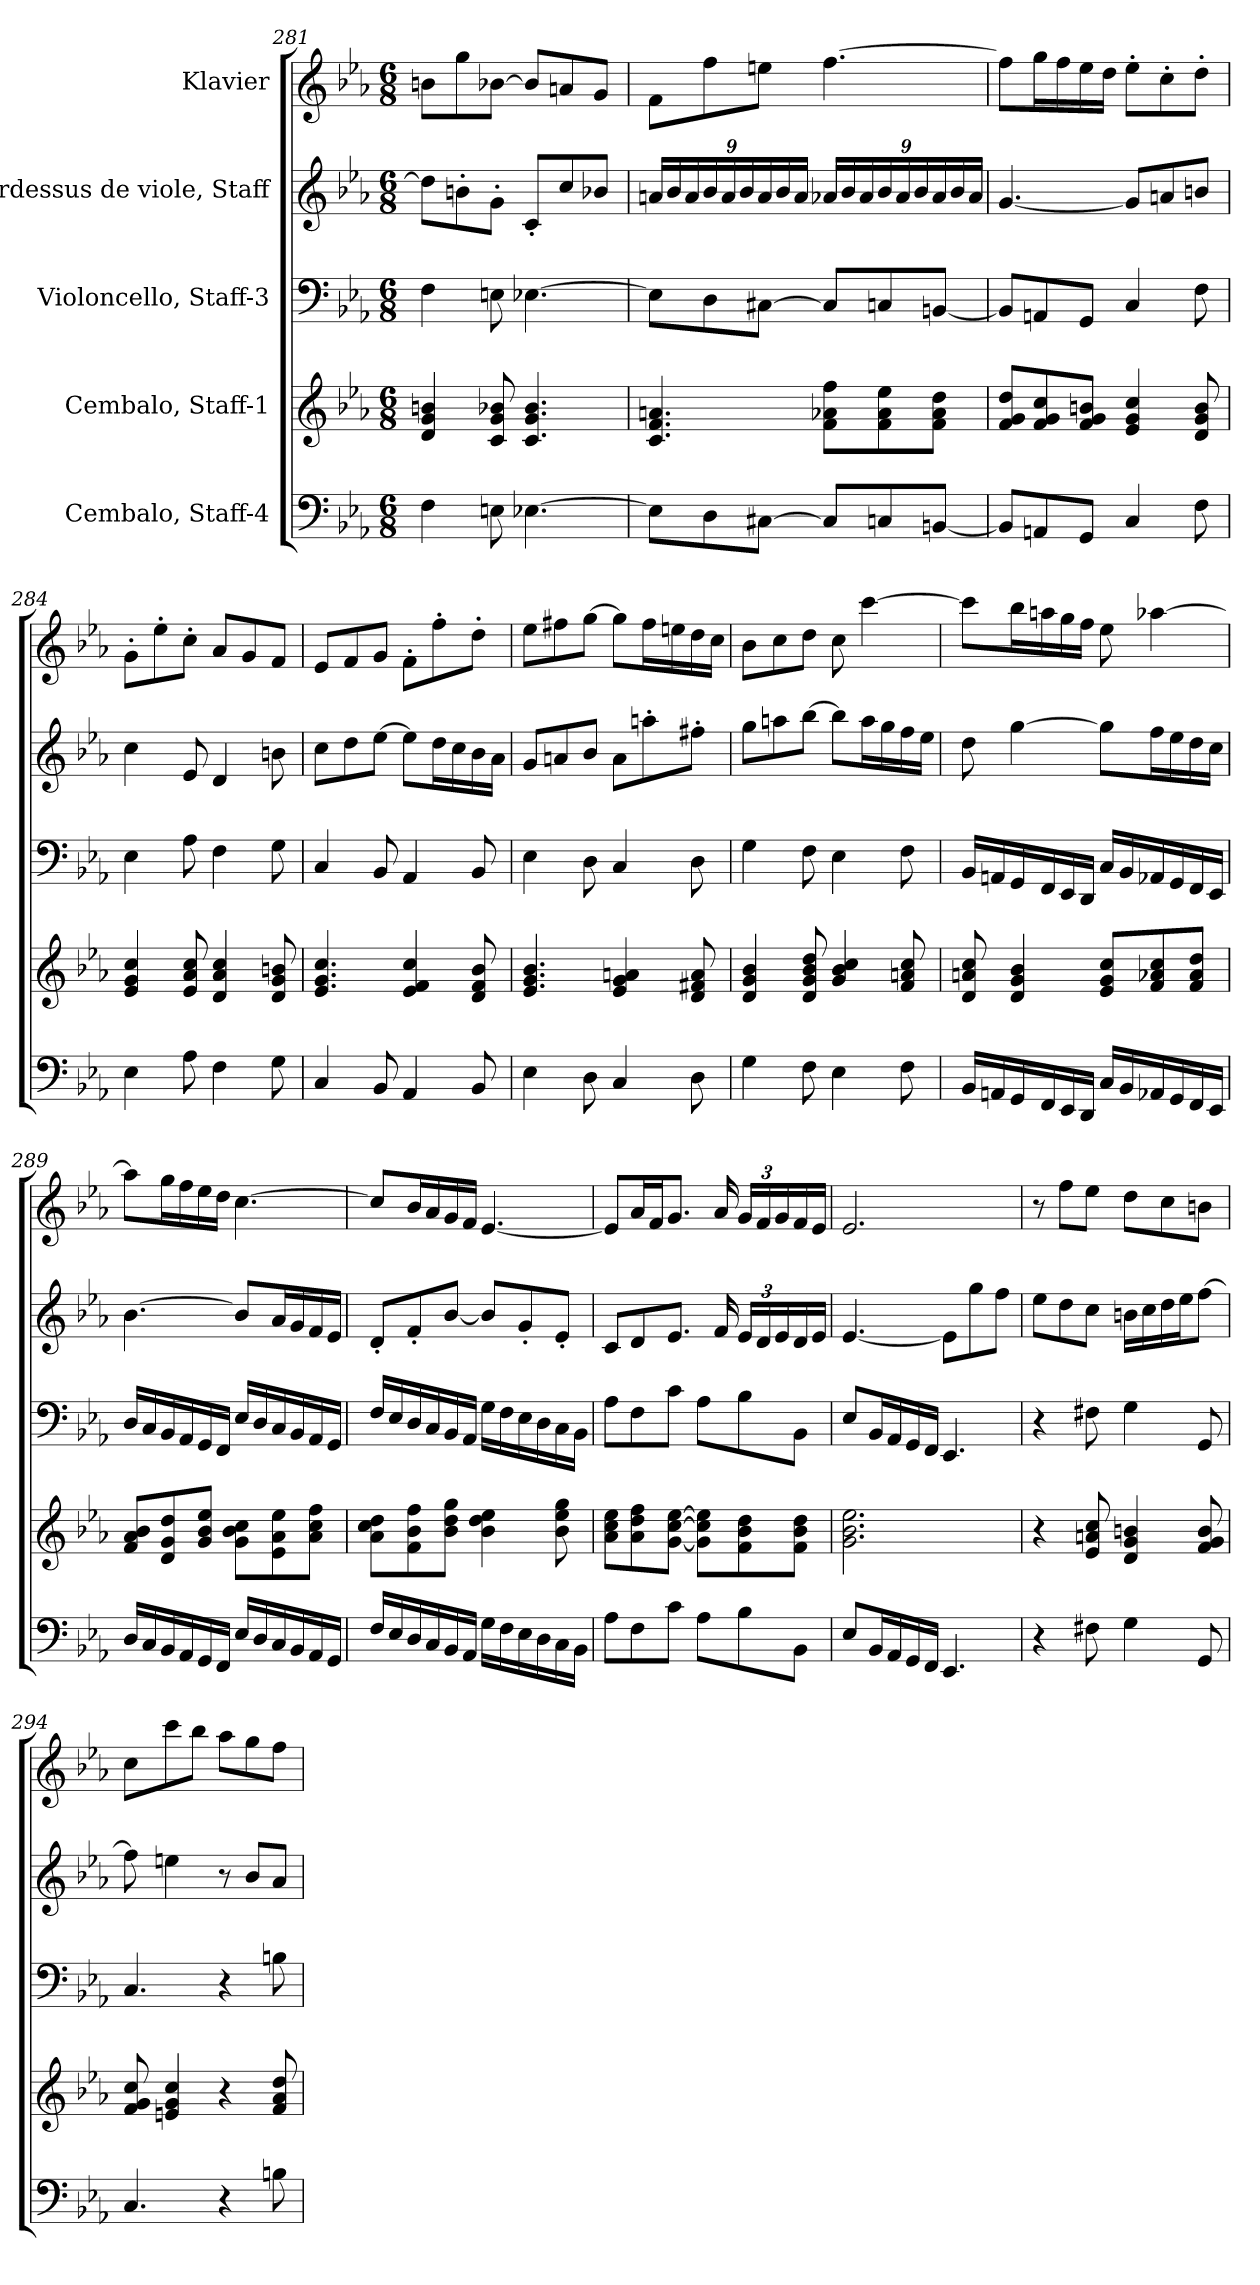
**kern	**kern	**kern	**kern	**kern
*part5	*part4	*part3	*part2	*part1
*staff5	*staff4	*staff3	*staff2	*staff1
*I"Cembalo, Staff-4	*I"Cembalo, Staff-1	*I"Violoncello, Staff-3	*I"Pardessus de viole, Staff	*I"Klavier
!!LO:PB:g=z
*clefF4	*clefG2	*clefF4	*clefG2	*clefG2
*ITrd7c12	*	*	*	*
*k[b-e-a-]	*k[b-e-a-]	*k[b-e-a-]	*k[b-e-a-]	*k[b-e-a-]
*M6/8	*M6/8	*M6/8	*M6/8	*M6/8
=281	=281	=281	=281	=281
4FF\	4d/ 4g/ 4bn/	4F\	8dd\L]	8bn\L
.	.	.	8bn'\	8gg\
8EEn\	8c/ 8g/ 8b-X/	8En\	8g'\J	[8b-X\J
[4.EE-X\	4.c/ 4.g/ 4.b-/	[4.E-X\	8c'/L	8b-/L]
.	.	.	8cc/	8an/
.	.	.	8b-X/J	8g/J
=282	=282	=282	=282	=282
*	*	*	*Xbrackettup	*
8EE-\L]	4.c/ 4.f/ 4.an/	8E-\L]	24an/LL	8f\L
.	.	.	24b-/	.
.	.	.	24a/	.
8DD\	.	8D\	24b-/	8ff\
.	.	.	24a/	.
.	.	.	24b-/	.
[8CC#X\J	.	[8C#X\J	24a/	8een\J
.	.	.	24b-/	.
.	.	.	24a/JJ	.
8CC#/L]	8f\ 8a-X\ 8ff\L	8C#/L]	24a-X/LL	[4.ff\
.	.	.	24b-/	.
.	.	.	24a-/	.
8CCn/	8f\ 8a-\ 8ee-\	8Cn/	24b-/	.
.	.	.	24a-/	.
.	.	.	24b-/	.
[8BBBn/J	8f\ 8a-\ 8dd\J	[8BBn/J	24a-/	.
.	.	.	24b-/	.
.	.	.	24a-/JJ	.
=283	=283	=283	=283	=283
8BBB/L]	8f/ 8g/ 8dd/L	8BB/L]	[4.g/	8ff\L]
8AAAn/	8f/ 8g/ 8cc/	8AAn/	.	16gg\L
.	.	.	.	16ff\
8GGG/J	8f/ 8g/ 8bn/J	8GG/J	.	16ee-\
.	.	.	.	16dd\JJ
4CC/	4e-/ 4g/ 4cc/	4C/	8g/L]	8ee-'\L
.	.	.	8an/	8cc'\
8FF\	8d/ 8g/ 8b/	8F\	8bn/J	8dd'\J
!!LO:LB:g=z
=284	=284	=284	=284	=284
4EE-\	4e-/ 4g/ 4cc/	4E-\	4cc\	8g'\L
.	.	.	.	8ee-'\
8AA-\	8e-/ 8a-/ 8cc/	8A-\	8e-/	8cc'\J
4FF\	4d/ 4a-/ 4cc/	4F\	4d/	8a-/L
.	.	.	.	8g/
8GG\	8d/ 8g/ 8bn/	8G\	8bn\	8f/J
=285	=285	=285	=285	=285
4CC/	4.e-/ 4.g/ 4.cc/	4C/	8cc\L	8e-/L
.	.	.	8dd\	8f/
8BBB-/	.	8BB-/	[8ee-\J	8g/J
4AAA-/	4e-/ 4f/ 4cc/	4AA-/	8ee-\L]	8f'\L
.	.	.	16dd\L	8ff'\
.	.	.	16cc\	.
8BBB-/	8d/ 8f/ 8b-/	8BB-/	16b-\	8dd'\J
.	.	.	16a-\JJ	.
=286	=286	=286	=286	=286
4EE-\	4.e-/ 4.g/ 4.b-/	4E-\	8g/L	8ee-\L
.	.	.	8an/	8ff#X\
8DD\	.	8D\	8b-/J	[8gg\J
4CC/	4e-/ 4g/ 4an/	4C/	8a\L	8gg\L]
.	.	.	8aan'\	16ff#\L
.	.	.	.	16een\
8DD\	8d/ 8f#X/ 8a/	8D\	8ff#X'\J	16dd\
.	.	.	.	16cc\JJ
=287	=287	=287	=287	=287
4GG\	4d/ 4g/ 4b-/	4G\	8gg\L	8b-\L
.	.	.	8aan\	8cc\
8FF\	8d/ 8g/ 8b-/ 8dd/	8F\	[8bb-\J	8dd\J
4EE-\	4g/ 4b-/ 4cc/	4E-\	8bb-\L]	8cc\
.	.	.	16aa\L	[4ccc\
.	.	.	16gg\	.
8FF\	8f/ 8an/ 8cc/	8F\	16ff\	.
.	.	.	16ee-\JJ	.
!!LO:PB:g=z
=288	=288	=288	=288	=288
16BBB-/LL	8d/ 8an/ 8cc/	16BB-/LL	8dd\	8ccc\L]
16AAAn/	.	16AAn/	.	.
16GGG/	4d/ 4g/ 4b-/	16GG/	[4gg\	16bb-\L
16FFF/	.	16FF/	.	16aan\
16EEE-/	.	16EE-/	.	16gg\
16DDD/JJ	.	16DD/JJ	.	16ff\JJ
16CC/LL	8e-/ 8g/ 8cc/L	16C/LL	8gg\L]	8ee-\
16BBB-/	.	16BB-/	.	.
16AAA-X/	8f/ 8a-X/ 8cc/	16AA-X/	16ff\L	[4aa-X\
16GGG/	.	16GG/	16ee-\	.
16FFF/	8f/ 8a-/ 8dd/J	16FF/	16dd\	.
16EEE-/JJ	.	16EE-/JJ	16cc\JJ	.
=289	=289	=289	=289	=289
16DD/LL	8f/ 8a-/ 8b-/L	16D/LL	[4.b-\	8aa-\L]
16CC/	.	16C/	.	.
16BBB-/	8d/ 8g/ 8dd/	16BB-/	.	16gg\L
16AAA-/	.	16AA-/	.	16ff\
16GGG/	8g/ 8b-/ 8ee-/J	16GG/	.	16ee-\
16FFF/JJ	.	16FF/JJ	.	16dd\JJ
16EE-/LL	8g\ 8b-\ 8cc\L	16E-/LL	8b-/L]	[4.cc\
16DD/	.	16D/	.	.
16CC/	8e-\ 8a-\ 8ee-\	16C/	16a-/L	.
16BBB-/	.	16BB-/	16g/	.
16AAA-/	8a-\ 8cc\ 8ff\J	16AA-/	16f/	.
16GGG/JJ	.	16GG/JJ	16e-/JJ	.
=290	=290	=290	=290	=290
16FF/LL	8a-\ 8cc\ 8dd\L	16F/LL	8d'/L	8cc/L]
16EE-/	.	16E-/	.	.
16DD/	8f\ 8b-\ 8ff\	16D/	8f'/	16b-/L
16CC/	.	16C/	.	16a-/
16BBB-/	8b-\ 8dd\ 8gg\J	16BB-/	[8b-/J	16g/
16AAA-/JJ	.	16AA-/JJ	.	16f/JJ
16GG\LL	4b-\ 4dd\ 4ee-\	16G\LL	8b-/L]	[4.e-/
16FF\	.	16F\	.	.
16EE-\	.	16E-\	8g'/	.
16DD\	.	16D\	.	.
16CC\	8b-\ 8ee-\ 8gg\	16C\	8e-'/J	.
16BBB-\JJ	.	16BB-\JJ	.	.
!!LO:LB:g=z
=291	=291	=291	=291	=291
8AA-\L	8a-\ 8cc\ 8ee-\L	8A-\L	8c/L	8e-/L]
8FF\	8a-\ 8dd\ 8ff\	8F\	8d/	16a-/L
.	.	.	.	16f/J
8C\J	[8g\ [8cc\ [8ee-\J	8c\J	8.e-/J	8.g/J
8AA-\L	8g\] 8cc\] 8ee-\]L	8A-\L	.	.
.	.	.	16f/	16a-/
*	*	*	*	*Xbrackettup
8BB-\	8f\ 8b-\ 8dd\	8B-\	24e-/LL	24g/LL
.	.	.	24d/	24f/
.	.	.	24e-/	24g/
8BBB-\J	8f\ 8b-\ 8dd\J	8BB-\J	16d/	16f/
.	.	.	16e-/JJ	16e-/JJ
=292	=292	=292	=292	=292
8EE-/L	2.g\ 2.b-\ 2.ee-\	8E-/L	[4.e-/	2.e-/
16BBB-/L	.	16BB-/L	.	.
16AAA-/	.	16AA-/	.	.
16GGG/	.	16GG/	.	.
16FFF/JJ	.	16FF/JJ	.	.
4.EEE-/	.	4.EE-/	8e-\L]	.
.	.	.	8gg\	.
.	.	.	8ff\J	.
=293	=293	=293	=293	=293
4r	4r	4r	8ee-\L	8r
.	.	.	8dd\	8ff\L
8FF#X\	8e-/ 8an/ 8cc/	8F#X\	8cc\J	8ee-\J
4GG\	4d/ 4g/ 4bn/	4G\	16bn\LL	8dd\L
.	.	.	16cc\	.
.	.	.	16dd\	8cc\
.	.	.	16ee-\J	.
8GGG/	8f/ 8g/ 8b/	8GG/	[8ff\J	8bn\J
=294	=294	=294	=294	=294
4.CC/	8f/ 8g/ 8cc/	4.C/	8ff\]	8cc\L
.	4en/ 4g/ 4cc/	.	4een\	8ccc\
.	.	.	.	8bb-\J
4r	4r	4r	8r	8aa-\L
.	.	.	8b-/L	8gg\
8BBn\	8f/ 8a-/ 8dd/	8Bn\	8a-/J	8ff\J
=	=	=	=	=
*-	*-	*-	*-	*-
